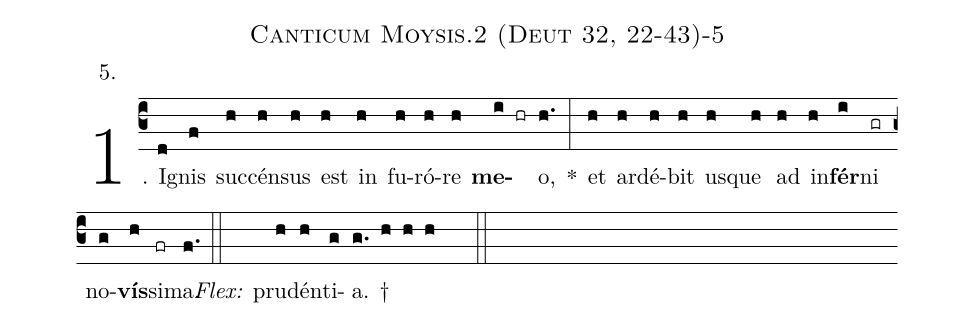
name: Canticum Moysis.2 (Deut 32, 22-43)-5;
annotation: 5.;
%%
(c3)1. I(d)gnis(f) suc(h)cén(h)sus(h) est(h) in(h) fu(h)ró(h)re(h) <b>me</b>(i hr)o,(h.) *(:) et(h) ar(h)dé(h)bit(h) us(h)que(h) ad(h) in(h)<b>fér</b>(i)ni(gr) no(g)<b>vís</b>(h)si(fr)ma.(f.) (::)
<i>Flex:</i>()  pru(h)dén(h)ti(g)a. †(g. h h h  ::)
